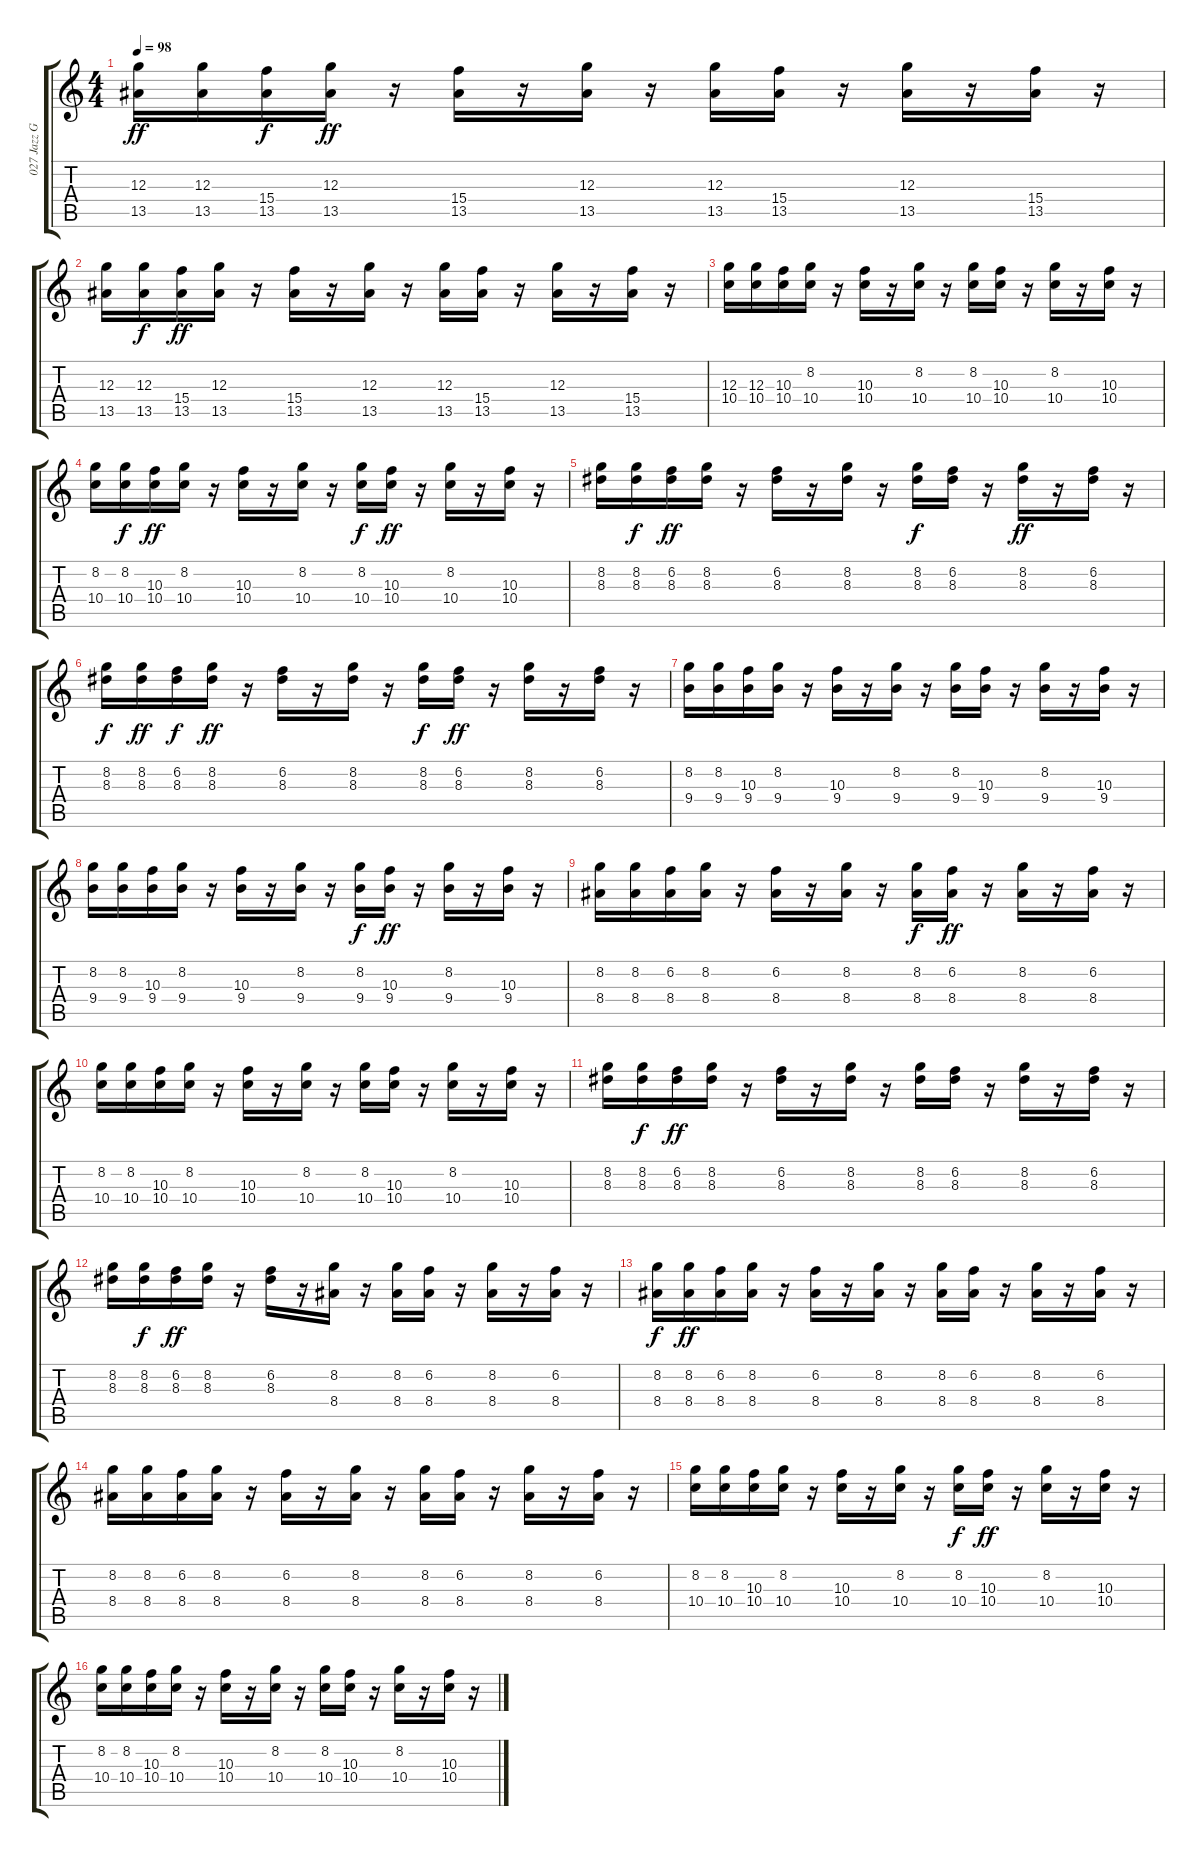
\track ("027 Jazz Guitar                         " "027 Jazz G") {instrument electricguitarjazz}
\staff {score tabs}
\tuning (E4 B3 G3 D3 A2 E2) {hide}
\ts (4 4)
\tempo 98
\clef g2
\ks c
(12.3 13.5).16{dy ff} (12.3 13.5).16 (15.4 13.5).16{dy f} (12.3 13.5).16{dy ff} r.16 (15.4 13.5).16 r.16 (12.3 13.5).16 r.16 (12.3 13.5).16 (15.4 13.5).16 r.16 (12.3 13.5).16 r.16 (15.4 13.5).16 r.16 |
(12.3 13.5).16 (12.3 13.5).16{dy f} (15.4 13.5).16{dy ff} (12.3 13.5).16 r.16 (15.4 13.5).16 r.16 (12.3 13.5).16 r.16 (12.3 13.5).16 (15.4 13.5).16 r.16 (12.3 13.5).16 r.16 (15.4 13.5).16 r.16 |
(12.3 10.4).16 (12.3 10.4).16 (10.3 10.4).16 (8.2 10.4).16 r.16 (10.3 10.4).16 r.16 (8.2 10.4).16 r.16 (8.2 10.4).16 (10.3 10.4).16 r.16 (8.2 10.4).16 r.16 (10.3 10.4).16 r.16 |
(8.2 10.4).16 (8.2 10.4).16{dy f} (10.3 10.4).16{dy ff} (8.2 10.4).16 r.16 (10.3 10.4).16 r.16 (8.2 10.4).16 r.16 (8.2 10.4).16{dy f} (10.3 10.4).16{dy ff} r.16 (8.2 10.4).16 r.16 (10.3 10.4).16 r.16 |
(8.2 8.3).16 (8.2 8.3).16{dy f} (6.2 8.3).16{dy ff} (8.2 8.3).16 r.16 (6.2 8.3).16 r.16 (8.2 8.3).16 r.16 (8.2 8.3).16{dy f} (6.2 8.3).16 r.16 (8.2 8.3).16{dy ff} r.16 (6.2 8.3).16 r.16 |
(8.2 8.3).16{dy f} (8.2 8.3).16{dy ff} (6.2 8.3).16{dy f} (8.2 8.3).16{dy ff} r.16 (6.2 8.3).16 r.16 (8.2 8.3).16 r.16 (8.2 8.3).16{dy f} (6.2 8.3).16{dy ff} r.16 (8.2 8.3).16 r.16 (6.2 8.3).16 r.16 |
(8.2 9.4).16 (8.2 9.4).16 (10.3 9.4).16 (8.2 9.4).16 r.16 (10.3 9.4).16 r.16 (8.2 9.4).16 r.16 (8.2 9.4).16 (10.3 9.4).16 r.16 (8.2 9.4).16 r.16 (10.3 9.4).16 r.16 |
(8.2 9.4).16 (8.2 9.4).16 (10.3 9.4).16 (8.2 9.4).16 r.16 (10.3 9.4).16 r.16 (8.2 9.4).16 r.16 (8.2 9.4).16{dy f} (10.3 9.4).16{dy ff} r.16 (8.2 9.4).16 r.16 (10.3 9.4).16 r.16 |
(8.2 8.4).16 (8.2 8.4).16 (6.2 8.4).16 (8.2 8.4).16 r.16 (6.2 8.4).16 r.16 (8.2 8.4).16 r.16 (8.2 8.4).16{dy f} (6.2 8.4).16{dy ff} r.16 (8.2 8.4).16 r.16 (6.2 8.4).16 r.16 |
(8.2 10.4).16 (8.2 10.4).16 (10.3 10.4).16 (8.2 10.4).16 r.16 (10.3 10.4).16 r.16 (8.2 10.4).16 r.16 (8.2 10.4).16 (10.3 10.4).16 r.16 (8.2 10.4).16 r.16 (10.3 10.4).16 r.16 |
(8.2 8.3).16 (8.2 8.3).16{dy f} (6.2 8.3).16{dy ff} (8.2 8.3).16 r.16 (6.2 8.3).16 r.16 (8.2 8.3).16 r.16 (8.2 8.3).16 (6.2 8.3).16 r.16 (8.2 8.3).16 r.16 (6.2 8.3).16 r.16 |
(8.2 8.3).16 (8.2 8.3).16{dy f} (6.2 8.3).16{dy ff} (8.2 8.3).16 r.16 (6.2 8.3).16 r.16 (8.2 8.4).16 r.16 (8.2 8.4).16 (6.2 8.4).16 r.16 (8.2 8.4).16 r.16 (6.2 8.4).16 r.16 |
(8.2 8.4).16{dy f} (8.2 8.4).16{dy ff} (6.2 8.4).16 (8.2 8.4).16 r.16 (6.2 8.4).16 r.16 (8.2 8.4).16 r.16 (8.2 8.4).16 (6.2 8.4).16 r.16 (8.2 8.4).16 r.16 (6.2 8.4).16 r.16 |
(8.2 8.4).16 (8.2 8.4).16 (6.2 8.4).16 (8.2 8.4).16 r.16 (6.2 8.4).16 r.16 (8.2 8.4).16 r.16 (8.2 8.4).16 (6.2 8.4).16 r.16 (8.2 8.4).16 r.16 (6.2 8.4).16 r.16 |
(8.2 10.4).16 (8.2 10.4).16 (10.3 10.4).16 (8.2 10.4).16 r.16 (10.3 10.4).16 r.16 (8.2 10.4).16 r.16 (8.2 10.4).16{dy f} (10.3 10.4).16{dy ff} r.16 (8.2 10.4).16 r.16 (10.3 10.4).16 r.16 |
(8.2 10.4).16 (8.2 10.4).16 (10.3 10.4).16 (8.2 10.4).16 r.16 (10.3 10.4).16 r.16 (8.2 10.4).16 r.16 (8.2 10.4).16 (10.3 10.4).16 r.16 (8.2 10.4).16 r.16 (10.3 10.4).16 r.16
